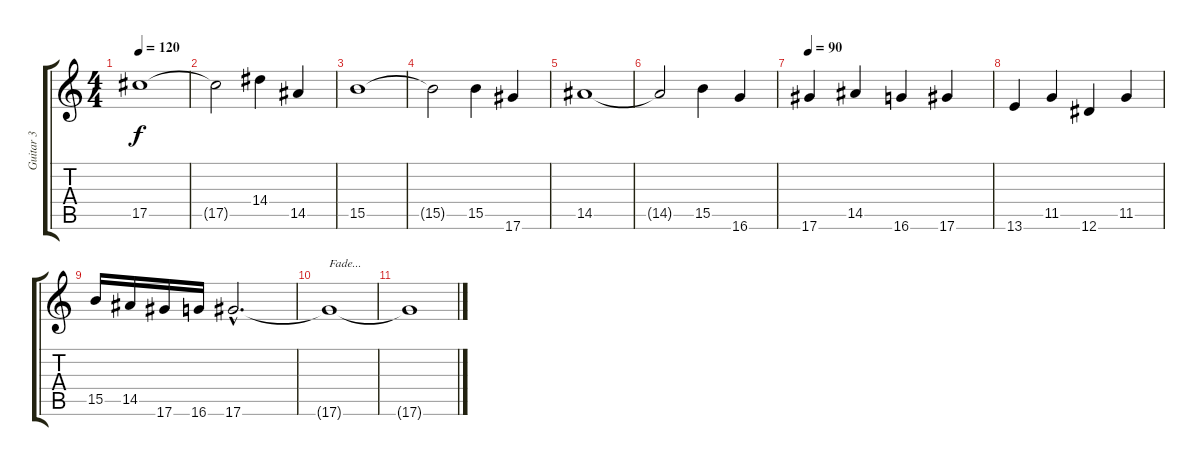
\track ("Guitar 3" "Guitar 3") {instrument overdrivenguitar}
\staff {score tabs}
\tuning (Eb4 Bb3 Gb3 Db3 Ab2 Eb2) {hide}
\ts (4 4)
\tempo 120
\clef g2
\ks c
17.5.1{dy f} |
17.5{t}.2 14.4.4 14.5.4 |
15.5.1 |
15.5{t}.2 15.5.4 17.6.4 |
14.5.1 |
14.5{t}.2 15.5.4 16.6.4 |
\tempo 90
17.6.4 14.5.4 16.6.4 17.6.4 |
13.6.4 11.5.4 12.6.4 11.5.4 |
15.5.16 14.5.16 17.6.16 16.6.16 17.6{hac}.2{d} |
17.6{t}.1{txt "Fade..." volume 0} |
17.6{t}.1
